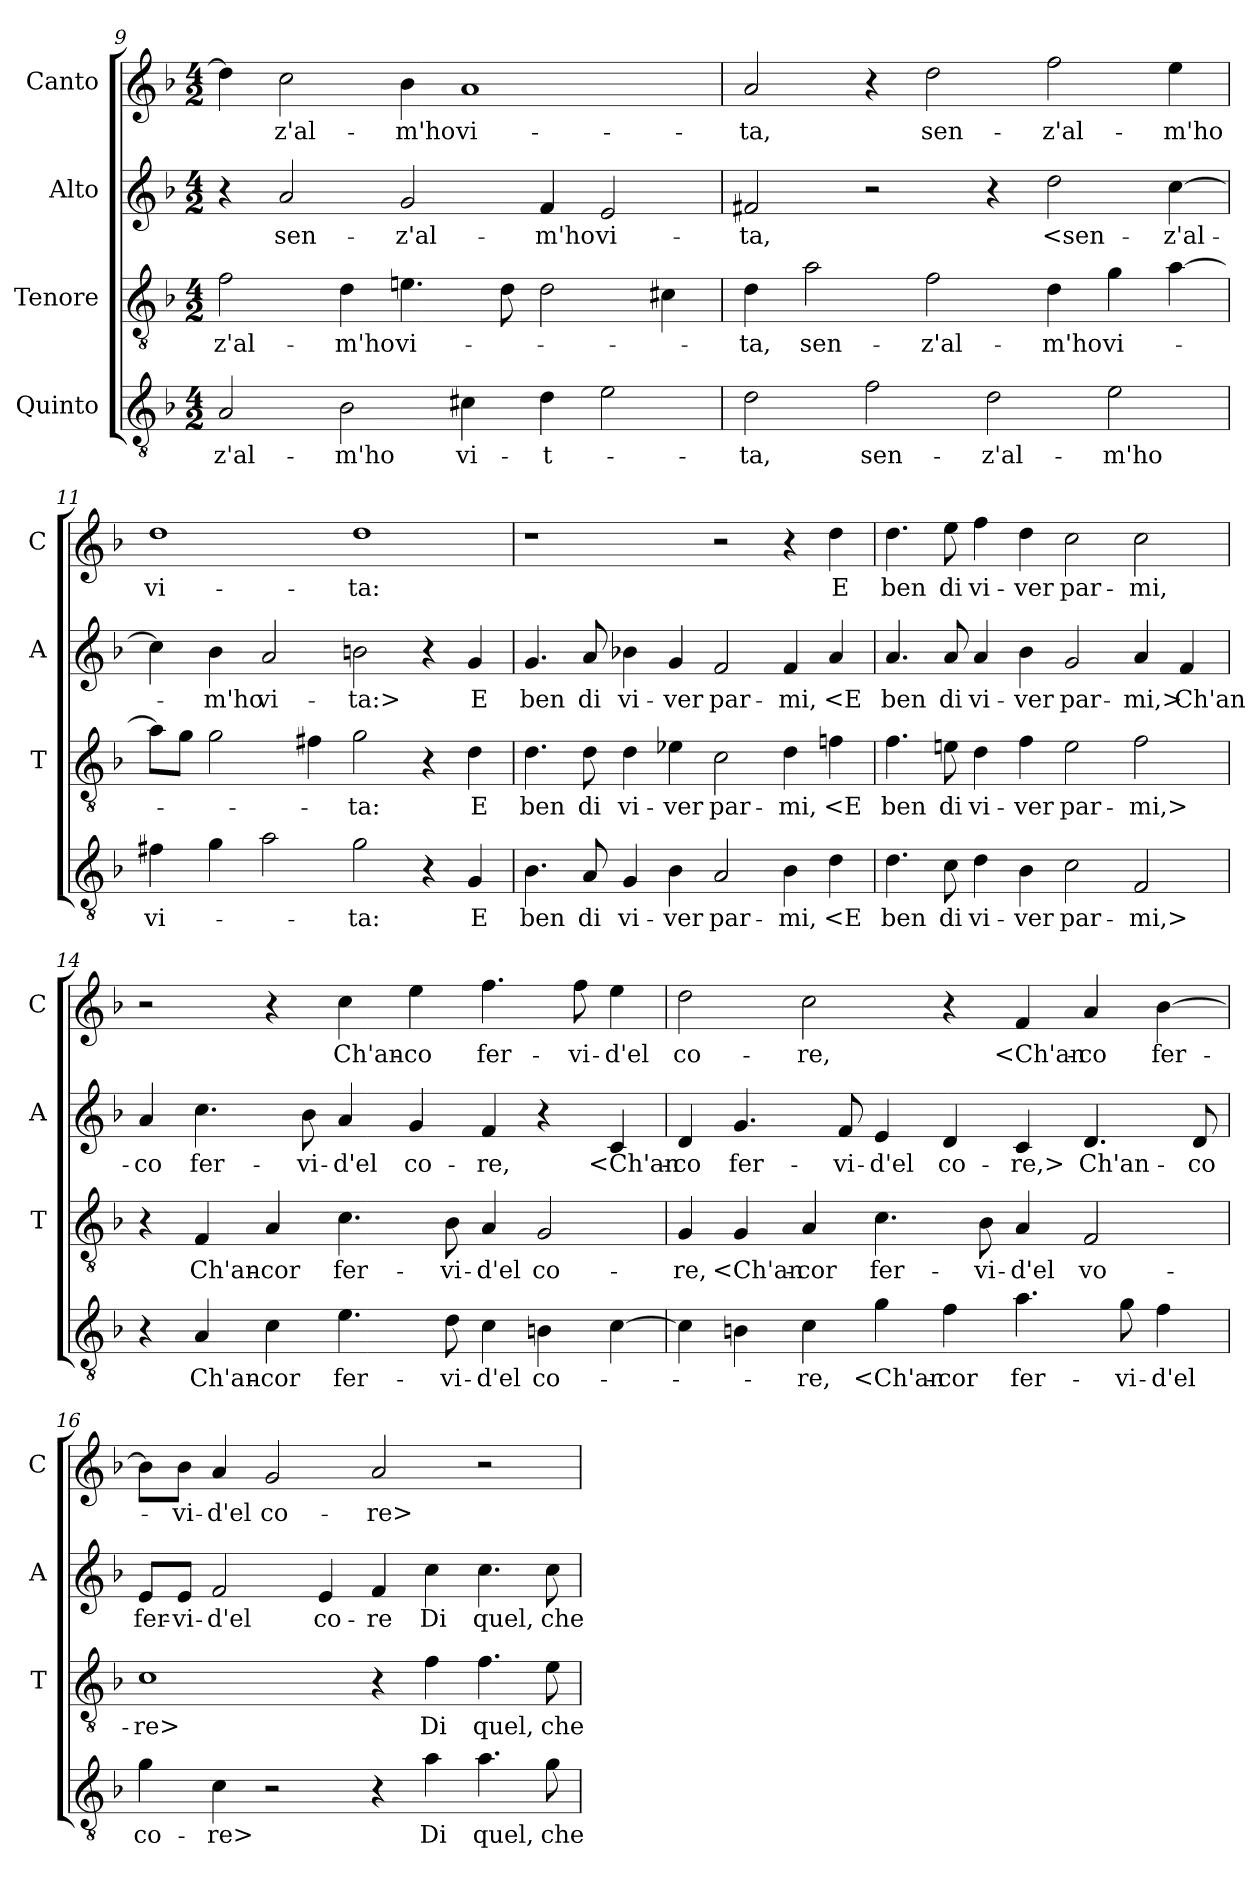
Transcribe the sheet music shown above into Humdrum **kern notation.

**kern	**text	**kern	**text	**kern	**text	**kern	**text
*part4	*part4	*part3	*part3	*part2	*part2	*part1	*part1
*staff4	*staff4	*staff3	*staff3	*staff2	*staff2	*staff1	*staff1
*I"Quinto	*	*I"Tenore	*	*I"Alto	*	*I"Canto	*
*	*	*I'T	*	*I'A	*	*I'C	*
*clefGv2	*	*clefGv2	*	*clefG2	*	*clefG2	*
*k[b-]	*	*k[b-]	*	*k[b-]	*	*k[b-]	*
*d:	*	*d:	*	*d:	*	*d:	*
*M4/2	*	*M4/2	*	*M4/2	*	*M4/2	*
=9	=9	=9	=9	=9	=9	=9	=9
2A	-z'al-	2f	-z'al-	4r	.	4dd]	.
.	.	.	.	2a	sen-	2cc	-z'al-
2B-	-m'ho	4d	-m'ho	.	.	.	.
.	.	4.en	vi-	2g	-z'al-	4b-	-m'ho
4c#X	vi-	.	.	.	.	1a	vi-
.	.	8d	.	.	.	.	.
4d	-t-	2d	.	4f	-m'ho	.	.
2e	.	.	.	2e	vi-	.	.
.	.	4c#X	.	.	.	.	.
=10	=10	=10	=10	=10	=10	=10	=10
2d	-ta,	4d	-ta,	2f#X	-ta,	2a	-ta,
.	.	2a	sen-	.	.	.	.
2f	sen-	.	.	2r	.	4r	.
.	.	2f	-z'al-	.	.	2dd	sen-
2d	-z'al-	.	.	4r	.	.	.
.	.	4d	-m'ho	2dd	<sen-	2ff	-z'al-
2e	-m'ho	4g	vi-	.	.	.	.
.	.	[4a	.	[4cc	-z'al-	4ee	-m'ho
=11	=11	=11	=11	=11	=11	=11	=11
4f#X	vi-	8aL]	.	4cc]	.	1dd	vi-
.	.	8gJ	.	.	.	.	.
4g	.	2g	.	4b-	-m'ho	.	.
2a	.	.	.	2a	vi-	.	.
.	.	4f#X	.	.	.	.	.
2g	-ta:	2g	-ta:	2bn	-ta:>	1dd	-ta:
4r	.	4r	.	4r	.	.	.
4G	E	4d	E	4g	E	.	.
=12	=12	=12	=12	=12	=12	=12	=12
4.B-	ben	4.d	ben	4.g	ben	1r	.
8A	di	8d	di	8a	di	.	.
4G	vi-	4d	vi-	4b-X	vi-	.	.
4B-	-ver	4e-X	-ver	4g	-ver	.	.
2A	par-	2c	par-	2f	par-	2r	.
4B-	-mi,	4d	-mi,	4f	-mi,	4r	.
4d	<E	4fn	<E	4a	<E	4dd	E
=13	=13	=13	=13	=13	=13	=13	=13
4.d	ben	4.f	ben	4.a	ben	4.dd	ben
8c	di	8en	di	8a	di	8ee	di
4d	vi-	4d	vi-	4a	vi-	4ff	vi-
4B-	-ver	4f	-ver	4b-	-ver	4dd	-ver
2c	par-	2e	par-	2g	par-	2cc	par-
2F	-mi,>	2f	-mi,>	4a	-mi,>	2cc	-mi,
.	.	.	.	4f	Ch'an-	.	.
=14	=14	=14	=14	=14	=14	=14	=14
4r	.	4r	.	4a	-co	2r	.
4A	Ch'an-	4F	Ch'an-	4.cc	fer-	.	.
4c	-cor	4A	-cor	.	.	4r	.
.	.	.	.	8b-	-vi-	.	.
4.e	fer-	4.c	fer-	4a	-d'el	4cc	Ch'an-
.	.	.	.	4g	co-	4ee	-co
8d	-vi-	8B-	-vi-	.	.	.	.
4c	-d'el	4A	-d'el	4f	-re,	4.ff	fer-
4Bn	co-	2G	co-	4r	.	.	.
.	.	.	.	.	.	8ff	-vi-
[4c	.	.	.	4c	<Ch'an-	4ee	-d'el
=15	=15	=15	=15	=15	=15	=15	=15
4c]	.	4G	-re,	4d	-co	2dd	co-
4Bn	.	4G	<Ch'an-	4.g	fer-	.	.
4c	-re,	4A	-cor	.	.	2cc	-re,
.	.	.	.	8f	-vi-	.	.
4g	<Ch'an-	4.c	fer-	4e	-d'el	.	.
4f	-cor	.	.	4d	co-	4r	.
.	.	8B-	-vi-	.	.	.	.
4.a	fer-	4A	-d'el	4c	-re,>	4f	<Ch'an-
.	.	2F	vo-	4.d	Ch'an-	4a	-co
8g	-vi-	.	.	.	.	.	.
4f	-d'el	.	.	.	.	[4b-	fer-
.	.	.	.	8d	-co	.	.
=16	=16	=16	=16	=16	=16	=16	=16
4g	co-	1c	-re>	8e/L	fer-	8b-\L]	.
.	.	.	.	8e/J	-vi-	8b-\J	-vi-
4c	-re>	.	.	2f	-d'el	4a	-d'el
2r	.	.	.	.	.	2g	co-
.	.	.	.	4e	co-	.	.
4r	.	4r	.	4f	-re	2a	-re>
4a	Di	4f	Di	4cc	Di	.	.
4.a	quel,	4.f	quel,	4.cc	quel,	2r	.
8g	che	8e	che	8cc	che	.	.
=	=	=	=	=	=	=	=
*-	*-	*-	*-	*-	*-	*-	*-
